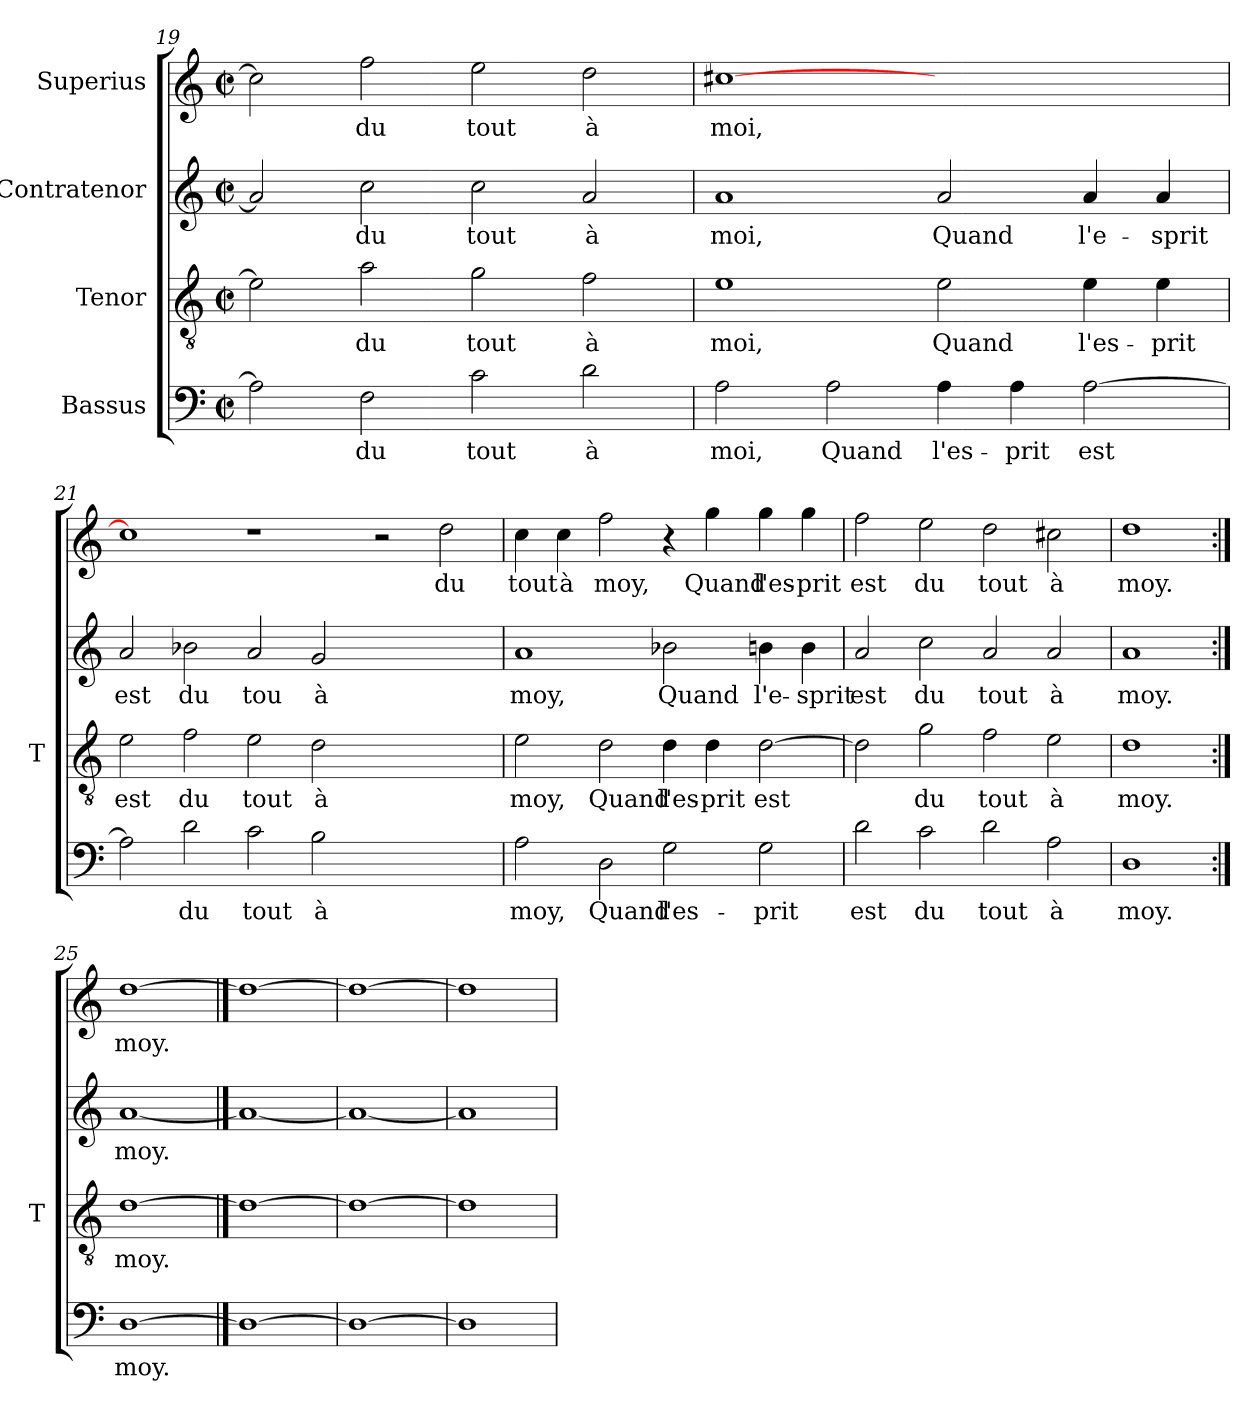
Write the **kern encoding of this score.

**kern	**text	**kern	**text	**kern	**text	**kern	**text
*part4	*part4	*part3	*part3	*part2	*part2	*part1	*part1
*staff4	*staff4	*staff3	*staff3	*staff2	*staff2	*staff1	*staff1
*I"Bassus	*	*I"Tenor	*	*I"Contratenor	*	*I"Superius	*
*	*	*I'T	*	*	*	*	*
*clefF4	*	*clefGv2	*	*clefG2	*	*clefG2	*
*k[]	*	*k[]	*	*k[]	*	*k[]	*
*C:	*	*C:	*	*C:	*	*C:	*
*M2/2	*	*M2/2	*	*M2/2	*	*M2/2	*
*met(c|)	*	*met(c|)	*	*met(c|)	*	*met(c|)	*
=19	=19	=19	=19	=19	=19	=19	=19
2A]	.	2e]	.	2a]	.	2cc]	.
2F	-du	2a	-du	2cc	-du	2ff	-du
2c	-tout	2g	-tout	2cc	-tout	2ee	-tout
2d	-à	2f	-à	2a	-à	2dd	-à
=20	=20	=20	=20	=20	=20	=20	=20
2A	-moi,	1e	-moi,	1a	-moi,	[1cc#X	-moi,
2A	-Quand	.	.	.	.	.	.
4A	l'es-	2e	-Quand	2a	-Quand	1ryy	.
4A	-prit	.	.	.	.	.	.
[2A	-est	4e	l'es-	4a	l'e-	.	.
.	.	4e	-prit	4a	-sprit	.	.
=21	=21	=21	=21	=21	=21	=21	=21
2A]	.	2e	-est	2a	-est	1cc#]	.
2d	-du	2f	-du	2b-X	-du	.	.
2c	-tout	2e	-tout	2a	-tou	1r	.
2B	-à	2d	-à	2g	-à	.	.
1ryy	.	1ryy	.	1ryy	.	2r	.
.	.	.	.	.	.	2dd	-du
=22	=22	=22	=22	=22	=22	=22	=22
2A	-moy,	2e	-moy,	1a	-moy,	4cc	-tout
.	.	.	.	.	.	4cc	-à
2D	-Quand	2d	-Quand	.	.	2ff	-moy,
2G	l'es-	4d	l'es-	2b-X	-Quand	4r	.
.	.	4d	-prit	.	.	4gg	-Quand
2G	-prit	[2d	-est	4b	l'e-	4gg	l'es-
.	.	.	.	4b	-sprit	4gg	-prit
=23	=23	=23	=23	=23	=23	=23	=23
2d	-est	2d]	.	2a	-est	2ff	-est
2c	-du	2g	-du	2cc	-du	2ee	-du
2d	-tout	2f	-tout	2a	-tout	2dd	-tout
2A	-à	2e	-à	2a	-à	2cc#X	-à
=24	=24	=24	=24	=24	=24	=24	=24
1D	-moy.	1d	-moy.	1a	-moy.	1dd	-moy.
=25:|!	=25:|!	=25:|!	=25:|!	=25:|!	=25:|!	=25:|!	=25:|!
[1D	-moy.	[1d	-moy.	[1a	-moy.	[1dd	-moy.
==26	==26	==26	==26	==26	==26	==26	==26
1D_	.	1d_	.	1a_	.	1dd_	.
=27	=27	=27	=27	=27	=27	=27	=27
1D_	.	1d_	.	1a_	.	1dd_	.
=28	=28	=28	=28	=28	=28	=28	=28
1D]	.	1d]	.	1a]	.	1dd]	.
=	=	=	=	=	=	=	=
*-	*-	*-	*-	*-	*-	*-	*-
